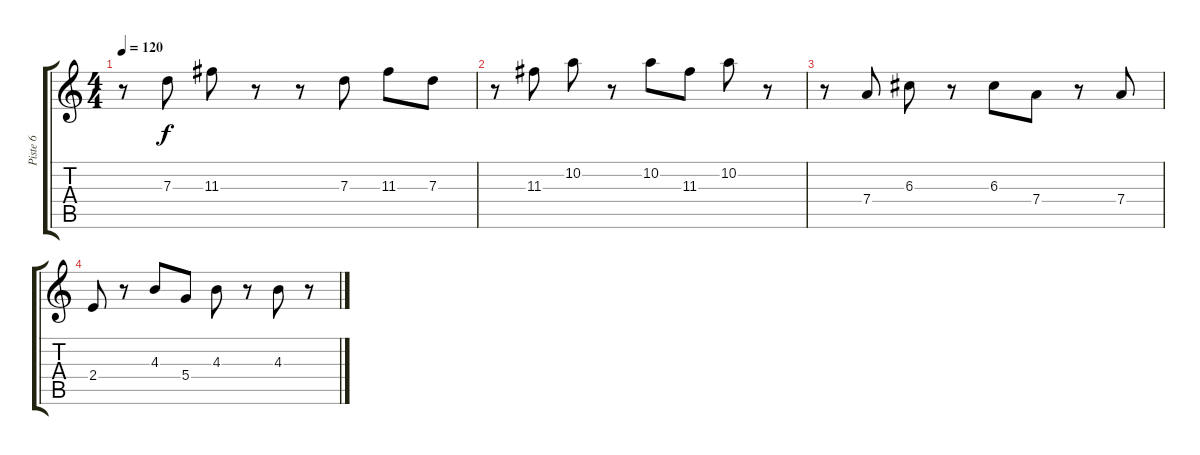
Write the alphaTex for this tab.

\track ("Piste 6" "Piste 6") {instrument acousticguitarnylon}
\staff {score tabs}
\tuning (E4 B3 G3 D3 A2 E2) {hide}
\ts (4 4)
\tempo 120
\clef g2
\ks c
r.8{dy f instrument honkytonkpiano} 7.3.8 11.3.8 r.8 r.8 7.3.8 11.3.8 7.3.8 |
r.8 11.3.8 10.2.8 r.8 10.2.8 11.3.8 10.2.8 r.8 |
r.8 7.4.8 6.3.8 r.8 6.3.8 7.4.8 r.8 7.4.8 |
2.4.8 r.8 4.3.8 5.4.8 4.3.8 r.8 4.3.8 r.8
